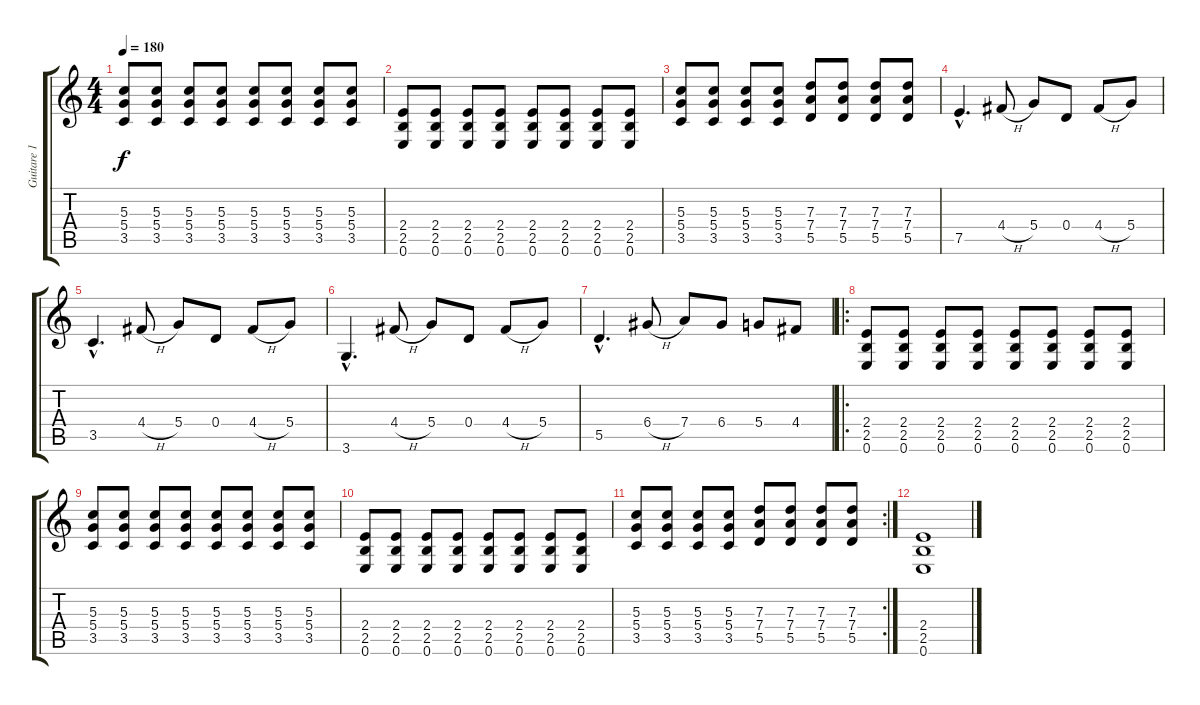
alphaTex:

\track ("Guitare 1" "Guitare 1") {instrument distortionguitar}
\staff {score tabs}
\tuning (E4 B3 G3 D3 A2 E2) {hide}
\ts (4 4)
\tempo 180
\clef g2
\ks c
(5.3 5.4 3.5).8{dy f} (5.3 5.4 3.5).8 (5.3 5.4 3.5).8 (5.3 5.4 3.5).8 (5.3 5.4 3.5).8 (5.3 5.4 3.5).8 (5.3 5.4 3.5).8 (5.3 5.4 3.5).8 |
(2.4 2.5 0.6).8 (2.4 2.5 0.6).8 (2.4 2.5 0.6).8 (2.4 2.5 0.6).8 (2.4 2.5 0.6).8 (2.4 2.5 0.6).8 (2.4 2.5 0.6).8 (2.4 2.5 0.6).8 |
(5.3 5.4 3.5).8 (5.3 5.4 3.5).8 (5.3 5.4 3.5).8 (5.3 5.4 3.5).8 (7.3 7.4 5.5).8 (7.3 7.4 5.5).8 (7.3 7.4 5.5).8 (7.3 7.4 5.5).8 |
7.5{hac}.4{d} 4.4{h}.8 5.4.8 0.4.8 4.4{h}.8 5.4.8 |
3.5{hac}.4{d} 4.4{h}.8 5.4.8 0.4.8 4.4{h}.8 5.4.8 |
3.6{hac}.4{d} 4.4{h}.8 5.4.8 0.4.8 4.4{h}.8 5.4.8 |
5.5{hac}.4{d} 6.4{h}.8 7.4.8 6.4.8 5.4.8 4.4.8 |
\ro
(2.4 2.5 0.6).8 (2.4 2.5 0.6).8 (2.4 2.5 0.6).8 (2.4 2.5 0.6).8 (2.4 2.5 0.6).8 (2.4 2.5 0.6).8 (2.4 2.5 0.6).8 (2.4 2.5 0.6).8 |
(5.3 5.4 3.5).8 (5.3 5.4 3.5).8 (5.3 5.4 3.5).8 (5.3 5.4 3.5).8 (5.3 5.4 3.5).8 (5.3 5.4 3.5).8 (5.3 5.4 3.5).8 (5.3 5.4 3.5).8 |
(2.4 2.5 0.6).8 (2.4 2.5 0.6).8 (2.4 2.5 0.6).8 (2.4 2.5 0.6).8 (2.4 2.5 0.6).8 (2.4 2.5 0.6).8 (2.4 2.5 0.6).8 (2.4 2.5 0.6).8 |
\rc 2
(5.3 5.4 3.5).8 (5.3 5.4 3.5).8 (5.3 5.4 3.5).8 (5.3 5.4 3.5).8 (7.3 7.4 5.5).8 (7.3 7.4 5.5).8 (7.3 7.4 5.5).8 (7.3 7.4 5.5).8 |
(2.4 2.5 0.6).1
